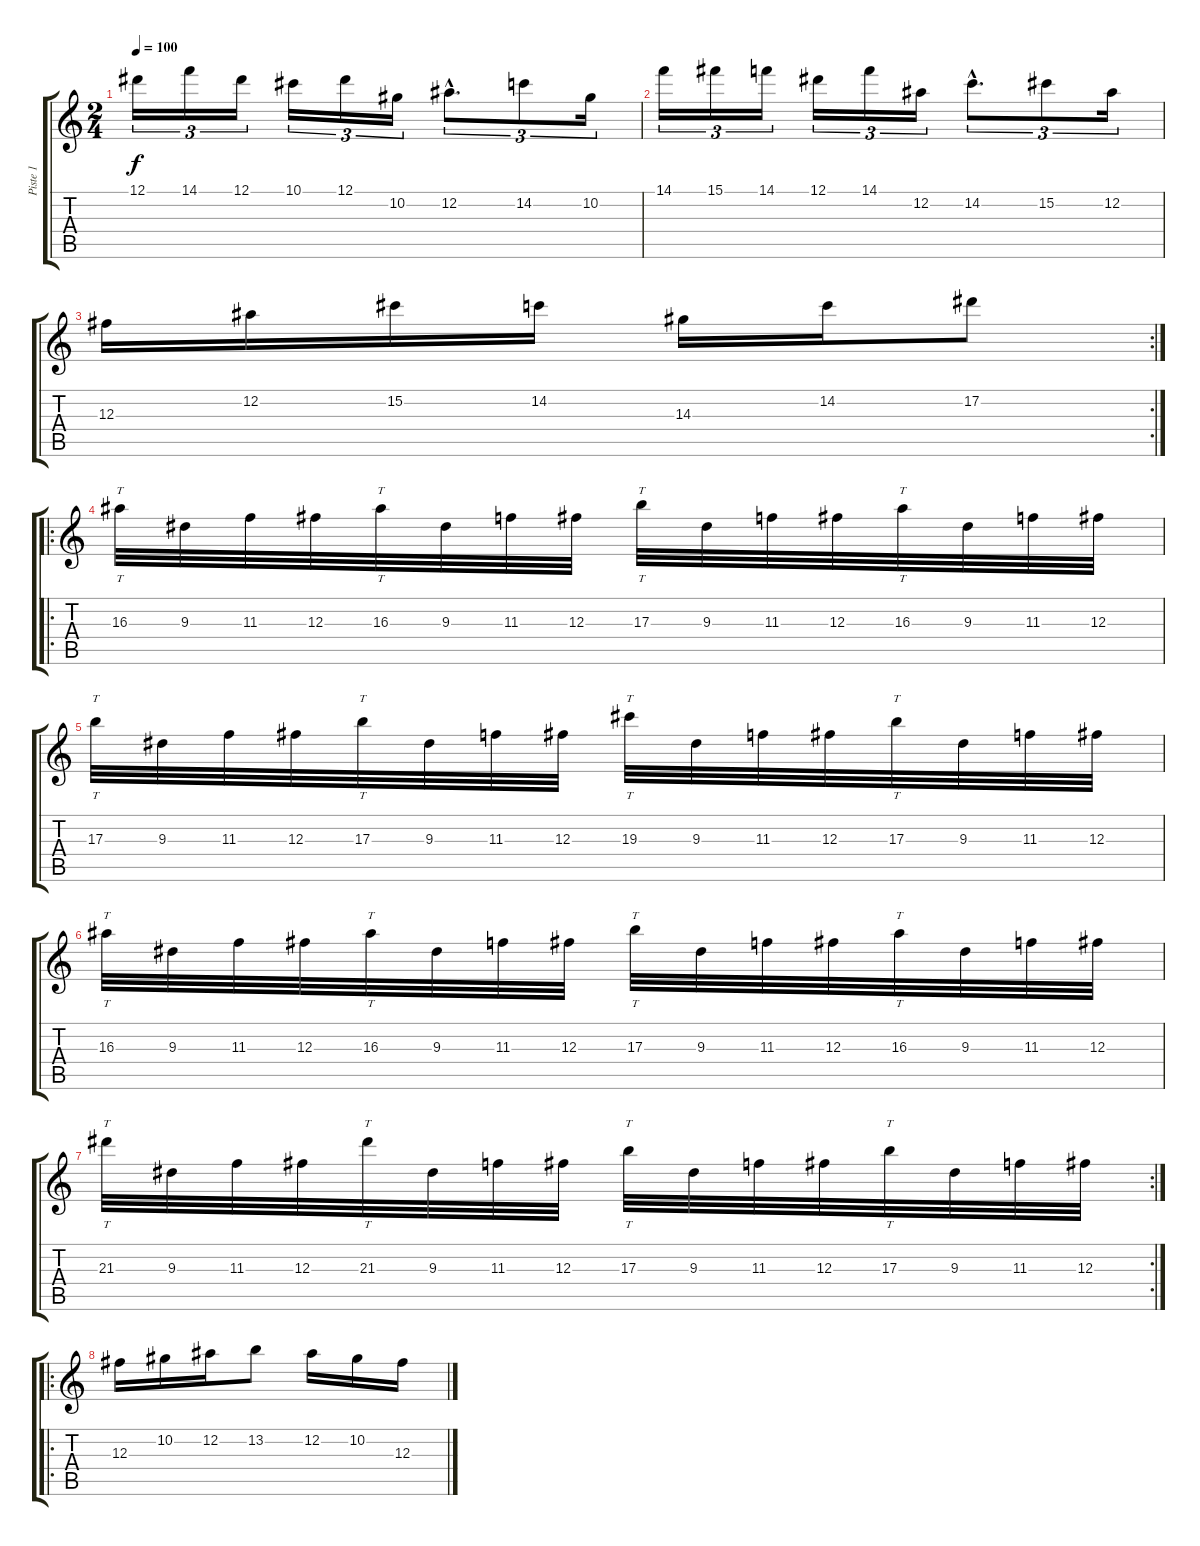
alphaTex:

\track ("Piste 1" "Piste 1") {instrument distortionguitar}
\staff {score tabs}
\tuning (Eb4 Bb3 Gb3 Db3 Ab2 Eb2) {hide}
\ts (2 4)
\tempo 100
\clef g2
\ks c
12.1.16{tu (3 2) dy f} 14.1.16{tu (3 2)} 12.1.16{tu (3 2)} 10.1.16{tu (3 2)} 12.1.16{tu (3 2)} 10.2.16{tu (3 2)} 12.2{hac}.8{d tu (3 2)} 14.2.8{tu (3 2)} 10.2.16{tu (3 2)} |
14.1.16{tu (3 2)} 15.1.16{tu (3 2)} 14.1.16{tu (3 2)} 12.1.16{tu (3 2)} 14.1.16{tu (3 2)} 12.2.16{tu (3 2)} 14.2{hac}.8{d tu (3 2)} 15.2.8{tu (3 2)} 12.2.16{tu (3 2)} |
\rc 2
12.3.16 12.2.16 15.2.16 14.2.16 14.3.16 14.2.16 17.2.8 |
\ro
16.3.32{tt} 9.3.32 11.3.32 12.3.32 16.3.32{tt} 9.3.32 11.3.32 12.3.32 17.3.32{tt} 9.3.32 11.3.32 12.3.32 16.3.32{tt} 9.3.32 11.3.32 12.3.32 |
17.3.32{tt} 9.3.32 11.3.32 12.3.32 17.3.32{tt} 9.3.32 11.3.32 12.3.32 19.3.32{tt} 9.3.32 11.3.32 12.3.32 17.3.32{tt} 9.3.32 11.3.32 12.3.32 |
16.3.32{tt} 9.3.32 11.3.32 12.3.32 16.3.32{tt} 9.3.32 11.3.32 12.3.32 17.3.32{tt} 9.3.32 11.3.32 12.3.32 16.3.32{tt} 9.3.32 11.3.32 12.3.32 |
\rc 2
21.3.32{tt} 9.3.32 11.3.32 12.3.32 21.3.32{tt} 9.3.32 11.3.32 12.3.32 17.3.32{tt} 9.3.32 11.3.32 12.3.32 17.3.32{tt} 9.3.32 11.3.32 12.3.32 |
\ro
12.3.16 10.2.16 12.2.16 13.2.8 12.2.16 10.2.16 12.3.16
